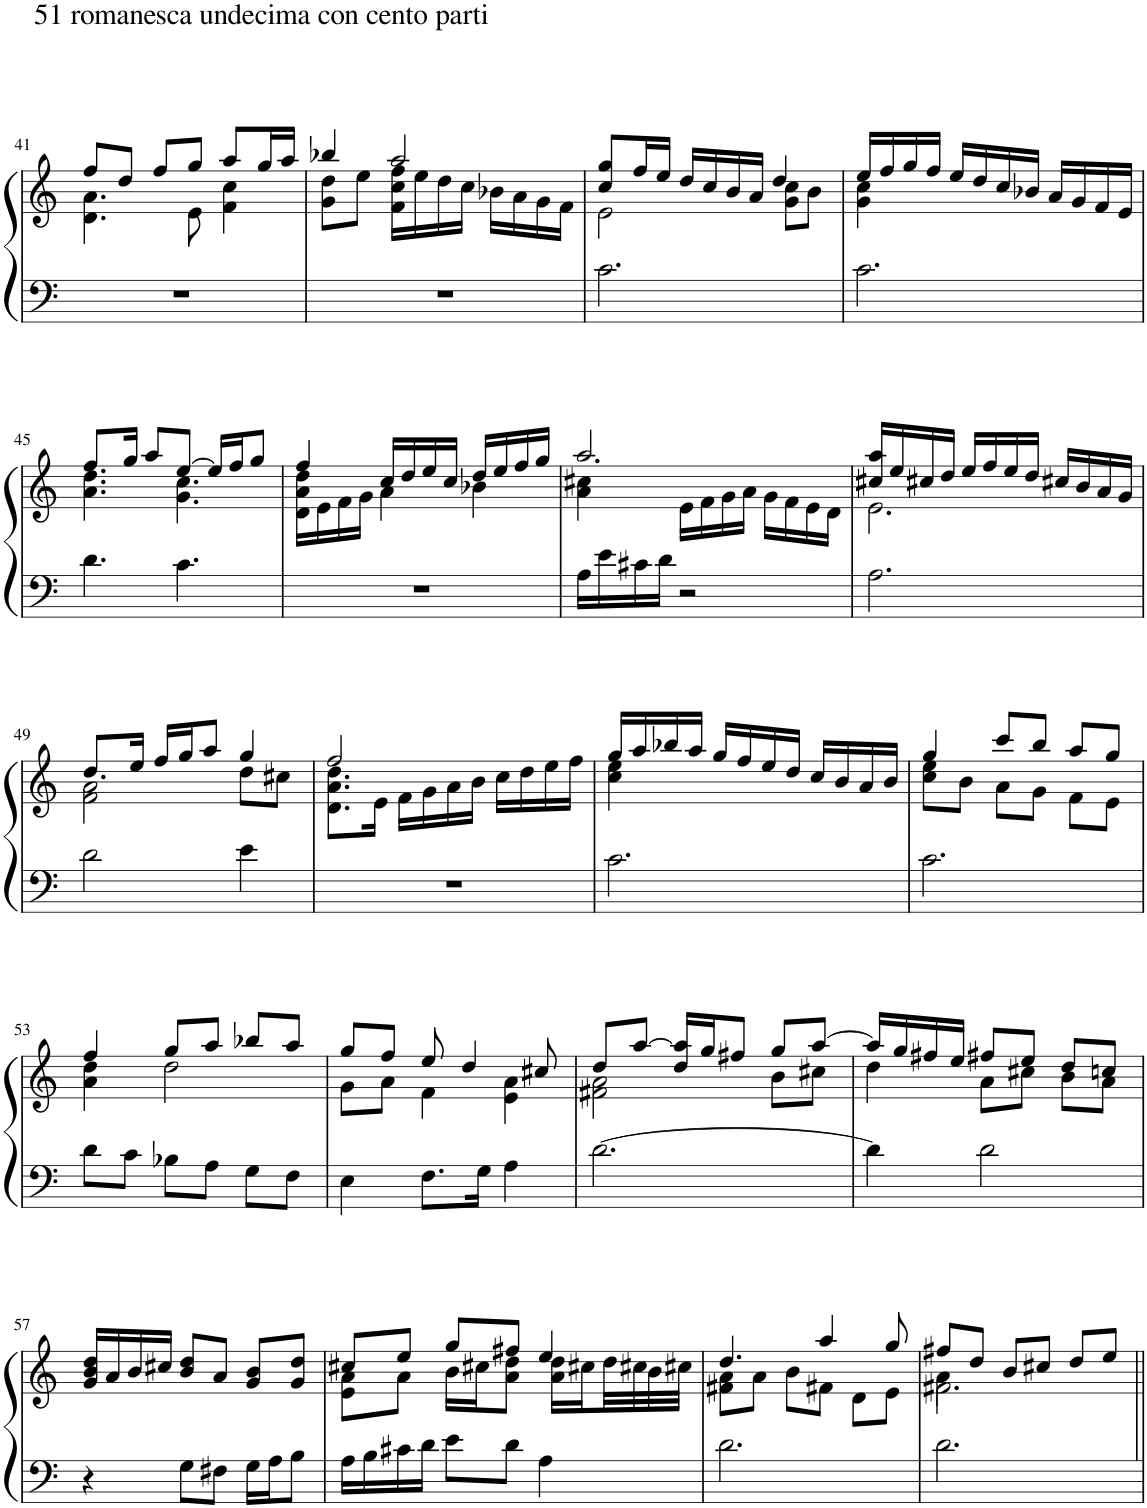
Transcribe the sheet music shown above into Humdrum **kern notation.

**kern	**kern
*part1	*part1
*staff2	*staff1
*I"Piano	*
*I'Pno.	*
!!LO:PB:g=z
*clefF4	*clefG2
*k[]	*k[]
*M3/4	*M3/4
=41	=41
*	*^
!	!LO:TX:a:t=51 romanesca undecima con cento parti	!
!LO:TX:a:t=51 romanesca undecima con cento parti	!	!
2.r	8ff/L	4.d\ 4.a\
.	8dd/J	.
.	8ff/L	.
.	8gg/J	8e\
.	8aa/L	4f\ 4cc\
.	16gg/L	.
.	16aa/JJ	.
=42	=42	=42
2.r	4bb-X/	8g\ 8dd\L
.	.	8ee\J
.	2aa/	16f\ 16cc\ 16ff\LL
.	.	16ee\
.	.	16dd\
.	.	16cc\JJ
.	.	16b-X\LL
.	.	16a\
.	.	16g\
.	.	16f\JJ
=43	=43	=43
2.c\	8cc/ 8gg/L	2e\
.	16ff/L	.
.	16ee/JJ	.
.	16dd/LL	.
.	16cc/	.
.	16b/	.
.	16a/JJ	.
.	4dd/	8g\ 8cc\L
.	.	8b\J
=44	=44	=44
2.c\	16ee/LL	4g\ 4cc\
.	16ff/	.
.	16gg/	.
.	16ff/JJ	.
.	16ee/LL	2ryy
.	16dd/	.
.	16cc/	.
.	16b-X/JJ	.
.	16a/LL	.
.	16g/	.
.	16f/	.
.	16e/JJ	.
!!LO:LB:g=z	!!
=45	=45	=45
4.d\	8.ff/L	4.a\ 4.dd\
.	16gg/Jk	.
.	8aa/L	.
4.c\	[8ee/J	4.g\ 4.cc\
.	16ee/LL]	.
.	16ff/J	.
.	8gg/J	.
=46	=46	=46
2.r	4ff/	16d\ 16a\ 16dd\LL
.	.	16e\
.	.	16f\
.	.	16g\JJ
.	16cc/LL	4a\
.	16dd/	.
.	16ee/	.
.	16cc/JJ	.
.	16dd/LL	4b-X\
.	16ee/	.
.	16ff/	.
.	16gg/JJ	.
=47	=47	=47
16A\LL	2.aa/	4a\ 4cc#X\
16e\	.	.
16c#X\	.	.
16d\JJ	.	.
2r	.	16e\LL
.	.	16f\
.	.	16g\
.	.	16a\JJ
.	.	16g\LL
.	.	16f\
.	.	16e\
.	.	16d\JJ
=48	=48	=48
2.A\	16cc#X/ 16aa/LL	2.e\
.	16ee/	.
.	16cc#X/	.
.	16dd/JJ	.
.	16ee/LL	.
.	16ff/	.
.	16ee/	.
.	16dd/JJ	.
.	16cc#X/LL	.
.	16b/	.
.	16a/	.
.	16g/JJ	.
!!LO:LB:g=z	!!
=49	=49	=49
2d\	8.dd/L	2f\ 2a\
.	16ee/Jk	.
.	16ff/LL	.
.	16gg/J	.
.	8aa/J	.
4e\	4gg/	8dd\L
.	.	8cc#X\J
=50	=50	=50
2.r	2ff/	8.d\ 8.a\ 8.dd\L
.	.	16e\Jk
.	.	16f\LL
.	.	16g\
.	.	16a\
.	.	16b\JJ
.	16cc\LL	4ryy
.	16dd\	.
.	16ee\	.
.	16ff\JJ	.
=51	=51	=51
2.c\	16gg/LL	4cc\ 4ee\
.	16aa/	.
.	16bb-X/	.
.	16aa/JJ	.
.	16gg/LL	2ryy
.	16ff/	.
.	16ee/	.
.	16dd/JJ	.
.	16cc/LL	.
.	16b/	.
.	16a/	.
.	16b/JJ	.
=52	=52	=52
2.c\	4gg/	8cc\ 8ee\L
.	.	8b\J
.	8ccc/L	8a\L
.	8bb/J	8g\J
.	8aa/L	8f\L
.	8gg/J	8e\J
!!LO:LB:g=z	!!
=53	=53	=53
8d\L	4ff/	4a\ 4dd\
8c\J	.	.
8B-X\L	8gg/L	2dd\
8A\J	8aa/J	.
8G\L	8bb-X/L	.
8F\J	8aa/J	.
=54	=54	=54
4E\	8gg/L	8g\L
.	8ff/J	8a\J
8.F\L	8ee/	4f\
.	4dd/	.
16G\Jk	.	.
4A\	.	4e\ 4a\
.	8cc#X/	.
=55	=55	=55
[2.d\	8dd/L	2f#X\ 2a\
.	[8aa/J	.
.	16dd/ 16aa/]LL	.
.	16gg/J	.
.	8ff#X/J	.
.	8gg/L	8b\L
.	[8aa/J	8cc#X\J
=56	=56	=56
4d\]	16aa/LL]	4dd\
.	16gg/	.
.	16ff#X/	.
.	16ee/JJ	.
2d\	8ff#X/L	8a\L
.	8ee/J	8cc#X\J
.	8dd/L	8b\L
.	8ccn/J	8a\J
*	*v	*v
!!LO:LB:g=z
=57	=57
4r	16g/ 16b/ 16dd/LL
.	16a/
.	16b/
.	16cc#X/JJ
8G\L	8b/ 8dd/L
8F#X\J	8a/J
16G\LL	8g/ 8b/L
16A\J	.
8B\J	8g/ 8dd/J
=58	=58
*	*^
16A\LL	8cc#X/L	8e\ 8a\L
16B\	.	.
16c#X\	8ee/J	8a\J
16d\JJ	.	.
8e\L	8gg/L	16b\LL
.	.	16cc#X\J
8d\J	8ff#X/J	8a\ 8dd\J
4A\	4ee/	16a\ 16dd\LL
.	.	16cc#X\
.	.	32dd\L
.	.	32cc#X\
.	.	32b\
.	.	32cc#X\JJJ
=59	=59	=59
2.d\	4.dd/	8f#X\ 8a\L
.	.	8a\J
.	.	8b\L
.	4aa/	8f#X\J
.	.	8d\L
.	8gg/	8e\J
=60	=60	=60
*	*	*^
2.d\	8ff#X/L	4a\	2.f#X\
.	8dd/J	.	.
.	8b/L	2ryy	.
.	8cc#X/J	.	.
.	8dd/L	.	.
.	8ee/J	.	.
*	*v	*v	*v
=||	=||
*-	*-
